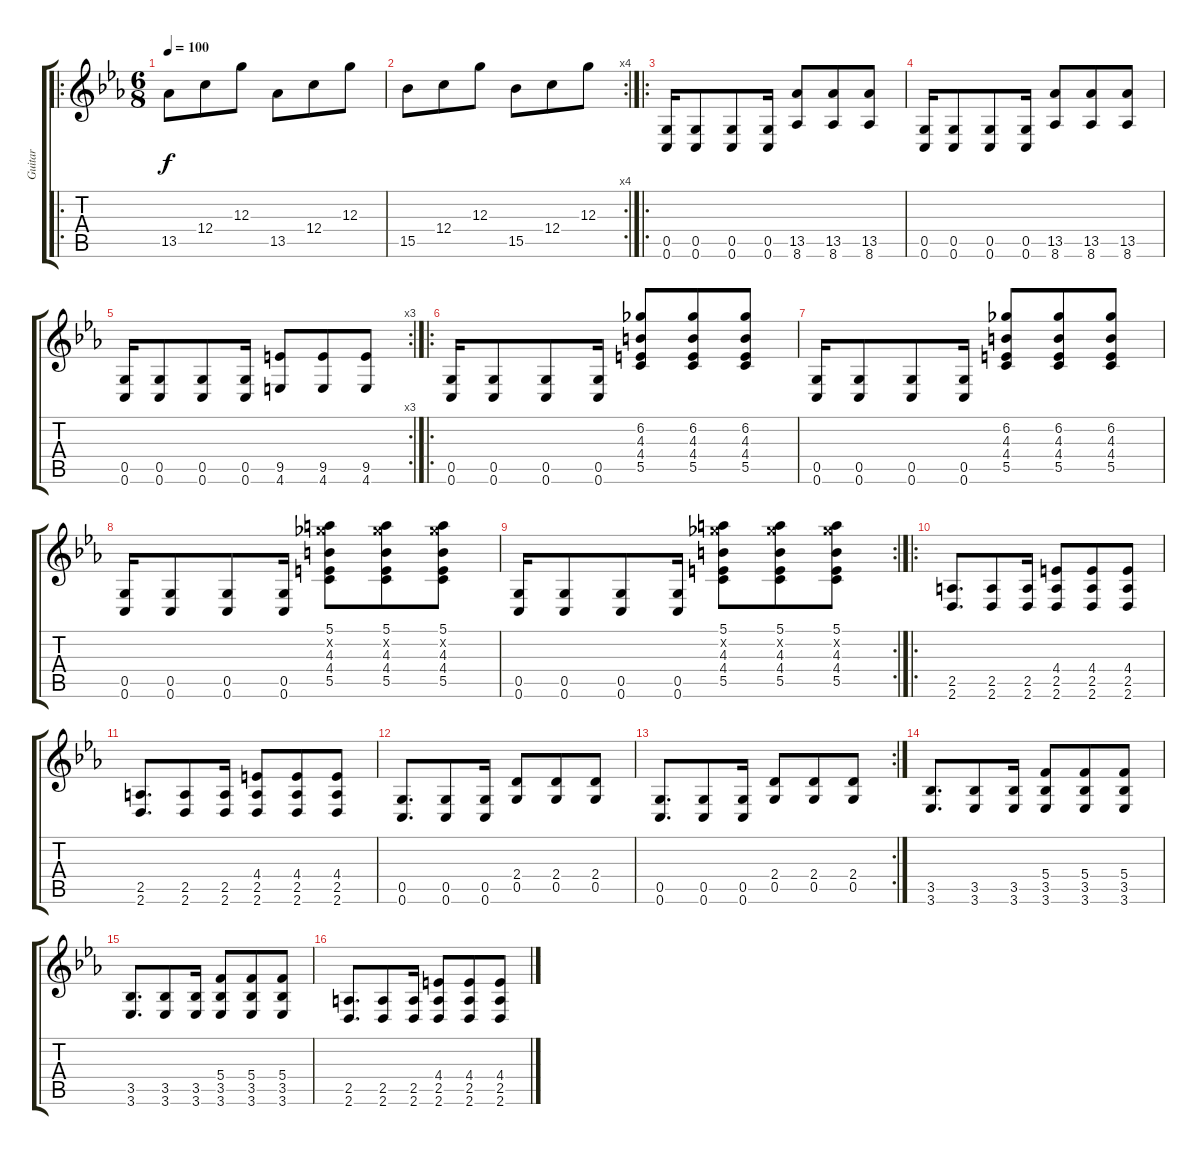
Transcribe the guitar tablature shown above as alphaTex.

\track ("Guitar" "Guitar") {mute instrument distortionguitar}
\staff {score tabs}
\tuning (E4 C4 G3 C3 G2 C2) {hide}
\ro
\ts (6 8)
\tempo 100
\clef g2
\ks eb
13.5.8{dy f instrument distortionguitar} 12.4.8 12.3.8 13.5.8 12.4.8 12.3.8 |
\rc 4
15.5.8 12.4.8 12.3.8 15.5.8 12.4.8 12.3.8 |
\ro
(0.5 0.6).16 (0.5 0.6).8 (0.5 0.6).8 (0.5 0.6).16 (13.5 8.6).8 (13.5 8.6).8 (13.5 8.6).8 |
(0.5 0.6).16 (0.5 0.6).8 (0.5 0.6).8 (0.5 0.6).16 (13.5 8.6).8 (13.5 8.6).8 (13.5 8.6).8 |
\rc 3
(0.5 0.6).16 (0.5 0.6).8 (0.5 0.6).8 (0.5 0.6).16 (9.5 4.6).8 (9.5 4.6).8 (9.5 4.6).8 |
\ro
(0.5 0.6).16 (0.5 0.6).8 (0.5 0.6).8 (0.5 0.6).16 (6.2 4.3 4.4 5.5).8 (6.2 4.3 4.4 5.5).8 (6.2 4.3 4.4 5.5).8 |
(0.5 0.6).16 (0.5 0.6).8 (0.5 0.6).8 (0.5 0.6).16 (6.2 4.3 4.4 5.5).8 (6.2 4.3 4.4 5.5).8 (6.2 4.3 4.4 5.5).8 |
(0.5 0.6).16 (0.5 0.6).8 (0.5 0.6).8 (0.5 0.6).16 (5.1 6.2{x} 4.3 4.4 5.5).8 (5.1 6.2{x} 4.3 4.4 5.5).8 (5.1 6.2{x} 4.3 4.4 5.5).8 |
\rc 2
(0.5 0.6).16 (0.5 0.6).8 (0.5 0.6).8 (0.5 0.6).16 (5.1 6.2{x} 4.3 4.4 5.5).8 (5.1 6.2{x} 4.3 4.4 5.5).8 (5.1 6.2{x} 4.3 4.4 5.5).8 |
\ro
(2.5 2.6).8{d} (2.5 2.6).8 (2.5 2.6).16 (4.4 2.5 2.6).8 (4.4 2.5 2.6).8 (4.4 2.5 2.6).8 |
(2.5 2.6).8{d} (2.5 2.6).8 (2.5 2.6).16 (4.4 2.5 2.6).8 (4.4 2.5 2.6).8 (4.4 2.5 2.6).8 |
(0.5 0.6).8{d} (0.5 0.6).8 (0.5 0.6).16 (2.4 0.5).8 (2.4 0.5).8 (2.4 0.5).8 |
\rc 2
(0.5 0.6).8{d} (0.5 0.6).8 (0.5 0.6).16 (2.4 0.5).8 (2.4 0.5).8 (2.4 0.5).8 |
(3.5 3.6).8{d} (3.5 3.6).8 (3.5 3.6).16 (5.4 3.5 3.6).8 (5.4 3.5 3.6).8 (5.4 3.5 3.6).8 |
(3.5 3.6).8{d} (3.5 3.6).8 (3.5 3.6).16 (5.4 3.5 3.6).8 (5.4 3.5 3.6).8 (5.4 3.5 3.6).8 |
(2.5 2.6).8{d} (2.5 2.6).8 (2.5 2.6).16 (4.4 2.5 2.6).8 (4.4 2.5 2.6).8 (4.4 2.5 2.6).8
